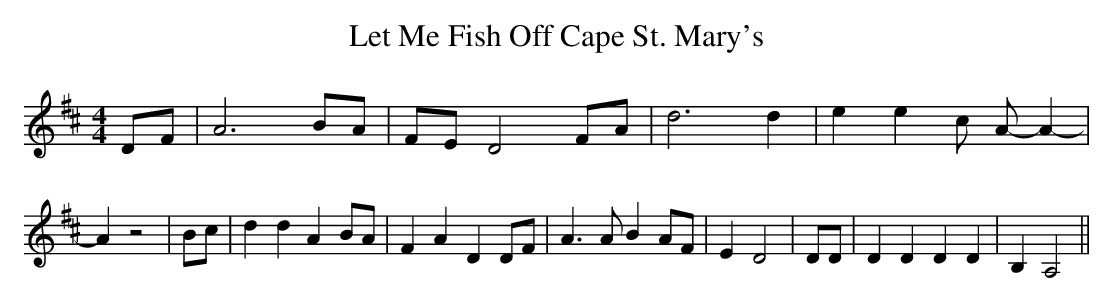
X:1
T:Let Me Fish Off Cape St. Mary's
M:4/4
L:1/8
K:D
 DF| A6 BA| FE D4 FA| d6 d2| e2 e2 c A- A2-| A2 z4| Bc| d2 d2 A2 BA|\
 F2 A2 D2 DF| A3 A B2 AF| E2 D4| DD| D2 D2 D2 D2| B,2 A,4||
